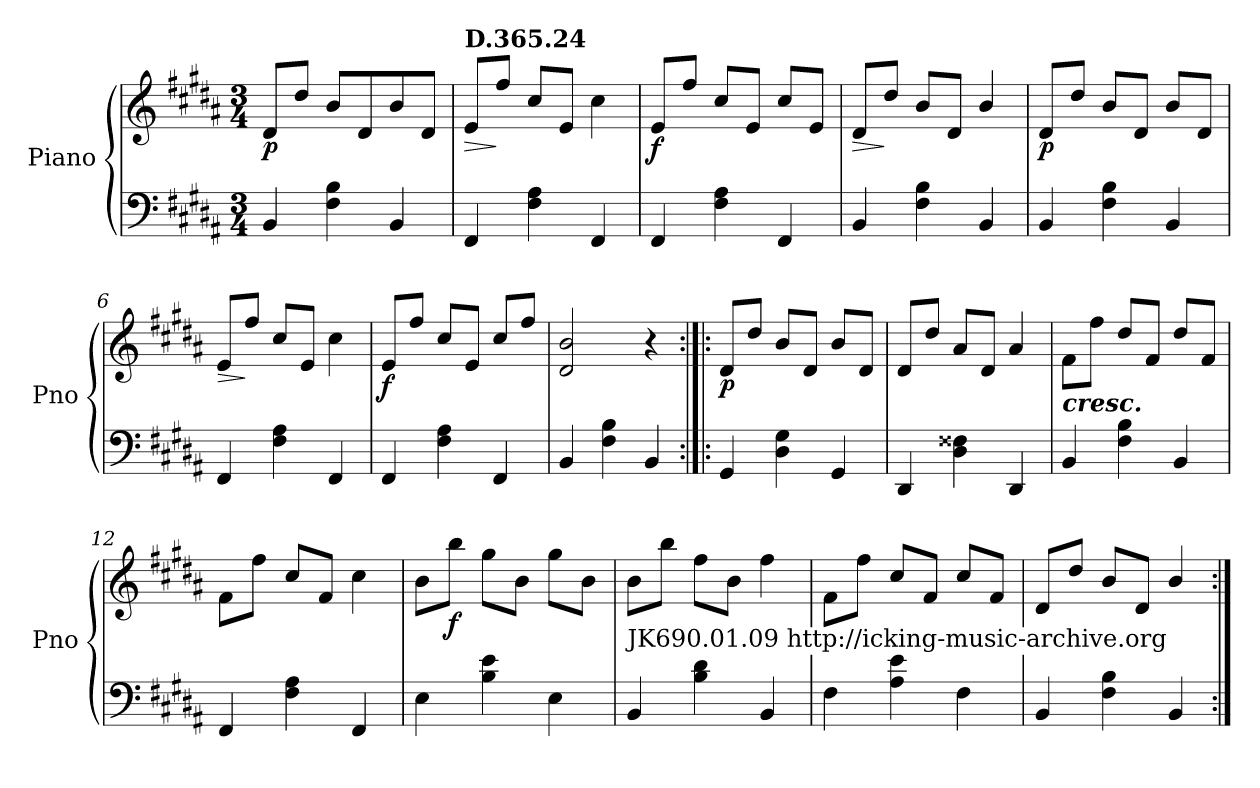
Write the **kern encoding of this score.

**kern	**kern	**dynam
*part1	*part1	*part1
*staff2	*staff1	*staff1/2
*I"Piano	*	*
*I'Pno	*	*
*clefF4	*clefG2	*
*k[f#c#g#d#a#]	*k[f#c#g#d#a#]	*
*M3/4	*M3/4	*
=1	=1	=1
!	!	!LO:DY:b
4BB/	8d#/L	p
.	8dd#/J	.
4F#\ 4B\	8b/L	.
.	8d#/	.
4BB/	8b/	.
.	8d#/J	.
=2	=2	=2
!	!LO:TX:a:B:t=D.365.24	!
!	!	!LO:HP:b
4FF#/	8e/L	>
.	8ff#/J	]
4F#\ 4A#\	8cc#/L	.
.	8e/J	.
4FF#/	4cc#\	.
=3	=3	=3
!	!	!LO:DY:b
4FF#/	8e/L	f
.	8ff#/J	.
4F#\ 4A#\	8cc#/L	.
.	8e/J	.
4FF#/	8cc#/L	.
.	8e/J	.
!!LO:LB:g=z
=4	=4	=4
!	!	!LO:HP:b
4BB/	8d#/L	>
.	8dd#/J	]
4F#\ 4B\	8b/L	.
.	8d#/J	.
4BB/	4b/	.
=5	=5	=5
!	!	!LO:DY:b
4BB/	8d#/L	p
.	8dd#/J	.
4F#\ 4B\	8b/L	.
.	8d#/J	.
4BB/	8b/L	.
.	8d#/J	.
=6	=6	=6
!	!	!LO:HP:b
4FF#/	8e/L	>
.	8ff#/J	]
4F#\ 4A#\	8cc#/L	.
.	8e/J	.
4FF#/	4cc#\	.
=7	=7	=7
!	!	!LO:DY:b
4FF#/	8e/L	f
.	8ff#/J	.
4F#\ 4A#\	8cc#/L	.
.	8e/J	.
4FF#/	8cc#/L	.
.	8ff#/J	.
!!LO:LB:g=z
=8	=8	=8
4BB/	2d#/ 2b/	.
4F#\ 4B\	.	.
4BB/	4r	.
!!LO:LB:g=z
=9:|!|:	=9:|!|:	=9:|!|:
!	!	!LO:DY:b
4GG#/	8d#/L	p
.	8dd#/J	.
4D#\ 4G#\	8b/L	.
.	8d#/J	.
4GG#/	8b/L	.
.	8d#/J	.
=10	=10	=10
4DD#/	8d#/L	.
.	8dd#/J	.
4D#\ 4F##X\	8a#/L	.
.	8d#/J	.
4DD#/	4a#/	.
=11	=11	=11
!LO:TX:a:Bi:t=cresc.	!	!
4BB/	8f#\L	.
.	8ff#\J	.
4F#\ 4B\	8dd#/L	.
.	8f#/J	.
4BB/	8dd#/L	.
.	8f#/J	.
!!LO:LB:g=z
=12	=12	=12
4FF#/	8f#\L	.
.	8ff#\J	.
4F#\ 4A#\	8cc#/L	.
.	8f#/J	.
4FF#/	4cc#\	.
=13	=13	=13
4E\	8b\L	.
!	!	!LO:DY:b
.	8bb\J	f
4B\ 4e\	8gg#\L	.
.	8b\J	.
4E\	8gg#\L	.
.	8b\J	.
=14	=14	=14
!LO:TX:a:t=JK690.01.09 http&colon;//icking-music-archive.org	!	!
4BB/	8b\L	.
.	8bb\J	.
4B\ 4d#\	8ff#\L	.
.	8b\J	.
4BB/	4ff#\	.
=15	=15	=15
4F#\	8f#\L	.
.	8ff#\J	.
4A#\ 4e\	8cc#/L	.
.	8f#/J	.
4F#\	8cc#/L	.
.	8f#/J	.
!!LO:LB:g=z
=16	=16	=16
4BB/	8d#/L	.
.	8dd#/J	.
4F#\ 4B\	8b/L	.
.	8d#/J	.
4BB>/	4b>/	.
=:|!	=:|!	=:|!
*-	*-	*-
